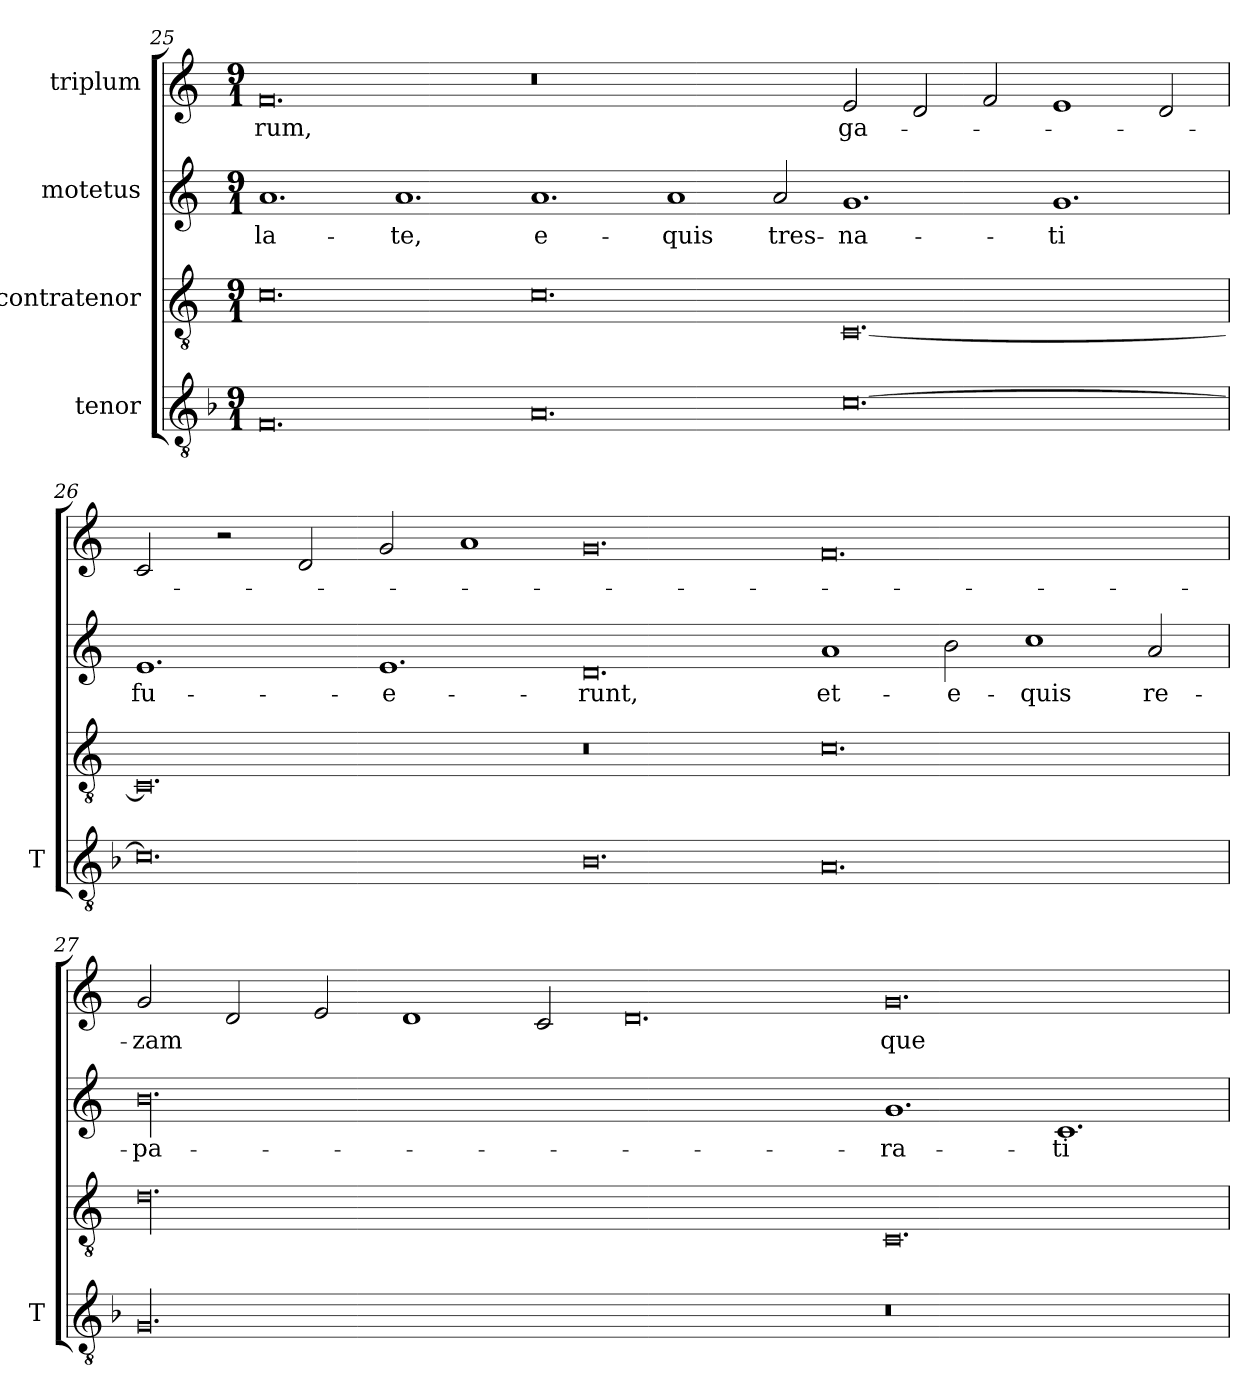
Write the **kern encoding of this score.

**kern	**kern	**kern	**text	**kern	**text
*part4	*part3	*part2	*part2	*part1	*part1
*staff4	*staff3	*staff2	*staff2	*staff1	*staff1
*I"tenor	*I"contratenor	*I"motetus	*	*I"triplum	*
*I'T	*	*	*	*	*
*clefGv2	*clefGv2	*clefG2	*	*clefG2	*
*k[b-]	*k[]	*k[]	*	*k[]	*
*F:	*C:	*C:	*	*C:	*
*M9/1	*M9/1	*M9/1	*	*M9/1	*
=25	=25	=25	=25	=25	=25
0.F/	0.c\	1.a/	la-	0.f/	-rum,
.	.	1.a/	-te,	.	.
0.A/	0.c\	1.a/	e-	0.r	.
.	.	1a/	-quis	.	.
.	.	2a/	tres-	.	.
[0.c\	[0.C/	1.g/	na-	2e/	ga-
.	.	.	.	2d/	.
.	.	.	.	2f/	.
.	.	1.g/	-ti	1e/	.
.	.	.	.	2d/	.
!!LO:LB:g=z
=26	=26	=26	=26	=26	=26
0.c\]	0.C/]	1.e/	fu-	2c/	.
.	.	.	.	2r	.
.	.	.	.	2d/	.
.	.	1.e/	-e-	2g/	.
.	.	.	.	1a/	.
0.B-\	0.r	0.d/	-runt,	0.g/	.
0.A/	0.c\	1a/	et-	0.f/	.
.	.	2b\	e-	.	.
.	.	1cc\	-quis	.	.
.	.	2a/	re-	.	.
=27	=27	=27	=27	=27	=27
00.G/	00.d\	00.b\	-pa-	2g/	-zam
.	.	.	.	2d/	.
.	.	.	.	2e/	.
.	.	.	.	1d/	.
.	.	.	.	2c/	.
.	.	.	.	0.d/	.
0.r	0.C/	1.g/	-ra-	0.g/	que-
.	.	1.c/	-ti	.	.
=	=	=	=	=	=
*-	*-	*-	*-	*-	*-
